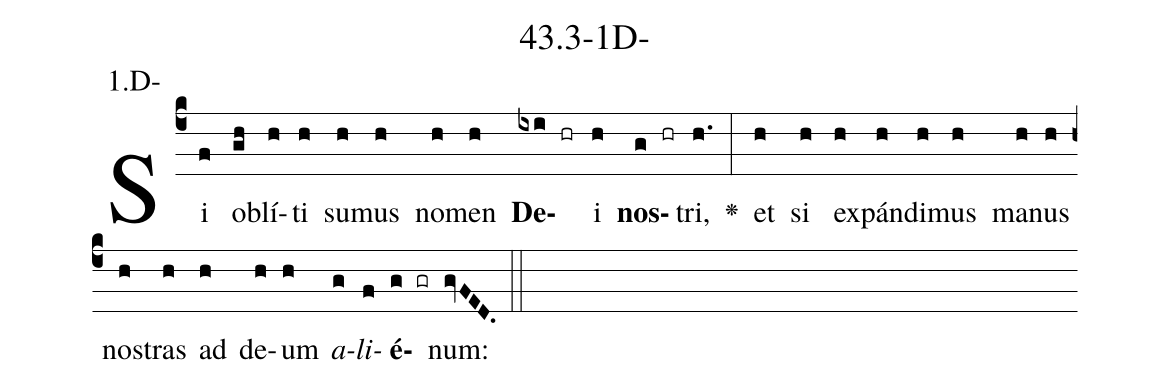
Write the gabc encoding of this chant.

name: 43.3-1D-;
annotation: 1.D-;
%%
(c4)Si(f) ob(gh)lí(h)ti(h) su(h)mus(h) no(h)men(h) <b>De</b>(ixi hr)i(h) <b>nos</b>(g hr)tri,(h.) <v>\greheightstar</v>(:) et(h) si(h) ex(h)pán(h)di(h)mus(h) ma(h)nus(h) nos(h)tras(h) ad(h) de(h)um(h) <i>a</i>(g)<i>li</i>(f)<b>é</b>(g gr)num:(gvFED.) (::)


%E(h) u(h) o(g) u(f) a(g) e.(gvFED.) (::)
